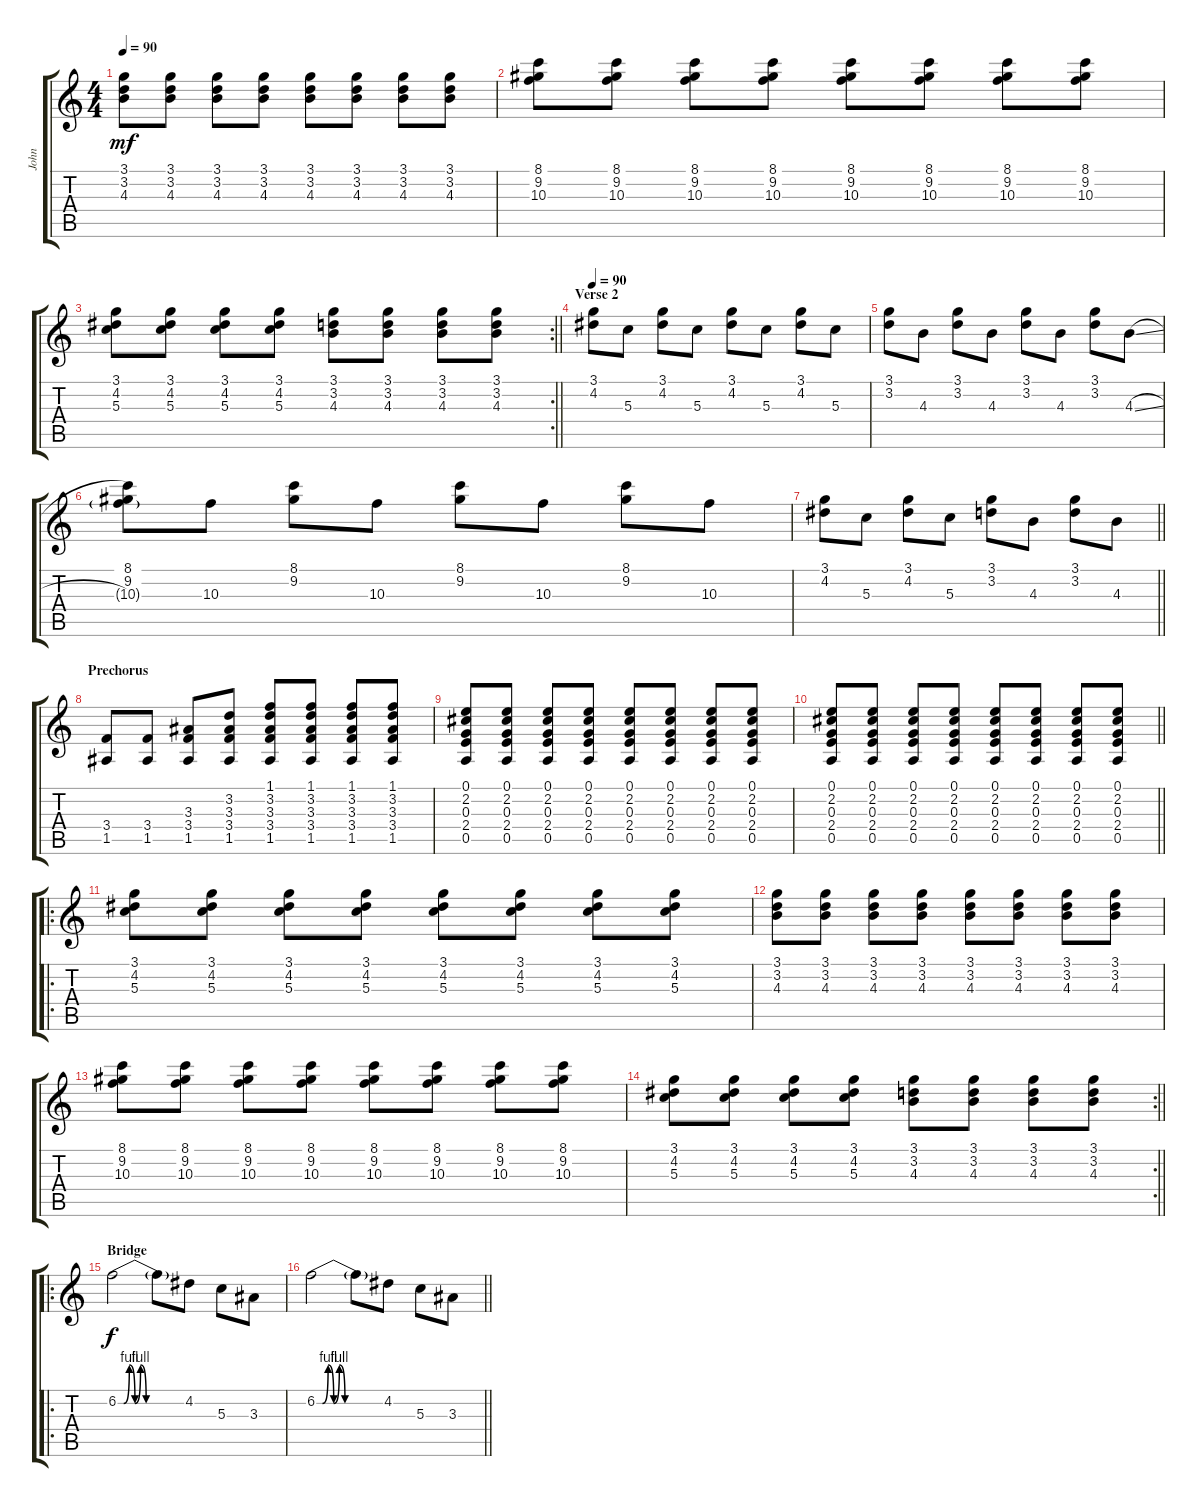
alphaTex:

\track ("John" "John") {instrument distortionguitar}
\staff {score tabs}
\tuning (E4 B3 G3 D3 A2 E2) {hide}
\ts (4 4)
\tempo 90
\clef g2
\ks c
(3.1 3.2 4.3).8{dy mf} (3.1 3.2 4.3).8 (3.1 3.2 4.3).8 (3.1 3.2 4.3).8 (3.1 3.2 4.3).8 (3.1 3.2 4.3).8 (3.1 3.2 4.3).8 (3.1 3.2 4.3).8 |
(8.1 9.2 10.3).8 (8.1 9.2 10.3).8 (8.1 9.2 10.3).8 (8.1 9.2 10.3).8 (8.1 9.2 10.3).8 (8.1 9.2 10.3).8 (8.1 9.2 10.3).8 (8.1 9.2 10.3).8 |
\rc 2
\barLineRight lightlight
(3.1 4.2 5.3).8 (3.1 4.2 5.3).8 (3.1 4.2 5.3).8 (3.1 4.2 5.3).8 (3.1 3.2 4.3).8 (3.1 3.2 4.3).8 (3.1 3.2 4.3).8 (3.1 3.2 4.3).8 |
\section ("" "Verse 2")
\tempo 90
(3.1 4.2).8 5.3.8 (3.1 4.2).8 5.3.8 (3.1 4.2).8 5.3.8 (3.1 4.2).8 5.3.8 |
(3.1 3.2).8 4.3.8 (3.1 3.2).8 4.3.8 (3.1 3.2).8 4.3.8 (3.1 3.2).8 4.3{sl}.8 |
(8.1 9.2 10.3{g}).8 10.3.8 (8.1 9.2).8 10.3.8 (8.1 9.2).8 10.3.8 (8.1 9.2).8 10.3.8 |
\barLineRight lightlight
(3.1 4.2).8 5.3.8 (3.1 4.2).8 5.3.8 (3.1 3.2).8 4.3.8 (3.1 3.2).8 4.3.8 |
\section ("" "Prechorus")
(3.4 1.5).8{instrument distortionguitar} (3.4 1.5).8 (3.3 3.4 1.5).8 (3.2 3.3 3.4 1.5).8 (1.1 3.2 3.3 3.4 1.5).8 (1.1 3.2 3.3 3.4 1.5).8 (1.1 3.2 3.3 3.4 1.5).8 (1.1 3.2 3.3 3.4 1.5).8 |
(0.1 2.2 0.3 2.4 0.5).8 (0.1 2.2 0.3 2.4 0.5).8 (0.1 2.2 0.3 2.4 0.5).8 (0.1 2.2 0.3 2.4 0.5).8 (0.1 2.2 0.3 2.4 0.5).8 (0.1 2.2 0.3 2.4 0.5).8 (0.1 2.2 0.3 2.4 0.5).8 (0.1 2.2 0.3 2.4 0.5).8 |
\barLineRight lightlight
(0.1 2.2 0.3 2.4 0.5).8 (0.1 2.2 0.3 2.4 0.5).8 (0.1 2.2 0.3 2.4 0.5).8 (0.1 2.2 0.3 2.4 0.5).8 (0.1 2.2 0.3 2.4 0.5).8 (0.1 2.2 0.3 2.4 0.5).8 (0.1 2.2 0.3 2.4 0.5).8 (0.1 2.2 0.3 2.4 0.5).8 |
\ro
(3.1 4.2 5.3).8 (3.1 4.2 5.3).8 (3.1 4.2 5.3).8 (3.1 4.2 5.3).8 (3.1 4.2 5.3).8 (3.1 4.2 5.3).8 (3.1 4.2 5.3).8 (3.1 4.2 5.3).8 |
(3.1 3.2 4.3).8 (3.1 3.2 4.3).8 (3.1 3.2 4.3).8 (3.1 3.2 4.3).8 (3.1 3.2 4.3).8 (3.1 3.2 4.3).8 (3.1 3.2 4.3).8 (3.1 3.2 4.3).8 |
(8.1 9.2 10.3).8 (8.1 9.2 10.3).8 (8.1 9.2 10.3).8 (8.1 9.2 10.3).8 (8.1 9.2 10.3).8 (8.1 9.2 10.3).8 (8.1 9.2 10.3).8 (8.1 9.2 10.3).8 |
\rc 2
\barLineRight lightlight
(3.1 4.2 5.3).8 (3.1 4.2 5.3).8 (3.1 4.2 5.3).8 (3.1 4.2 5.3).8 (3.1 3.2 4.3).8 (3.1 3.2 4.3).8 (3.1 3.2 4.3).8 (3.1 3.2 4.3).8 |
\ro
\section ("" "Bridge")
6.2{be (custom 0 0 5 0 10 4 15 0 20 4 25 0 38 0 60 0)}.2{dy f} 6.2{t}.8 4.2.8 5.3.8 3.3.8 |
\barLineRight lightlight
6.2{be (custom 0 0 5 0 10 4 15 0 20 4 25 0 38 0 60 0)}.2 6.2{t}.8 4.2.8 5.3.8 3.3.8
